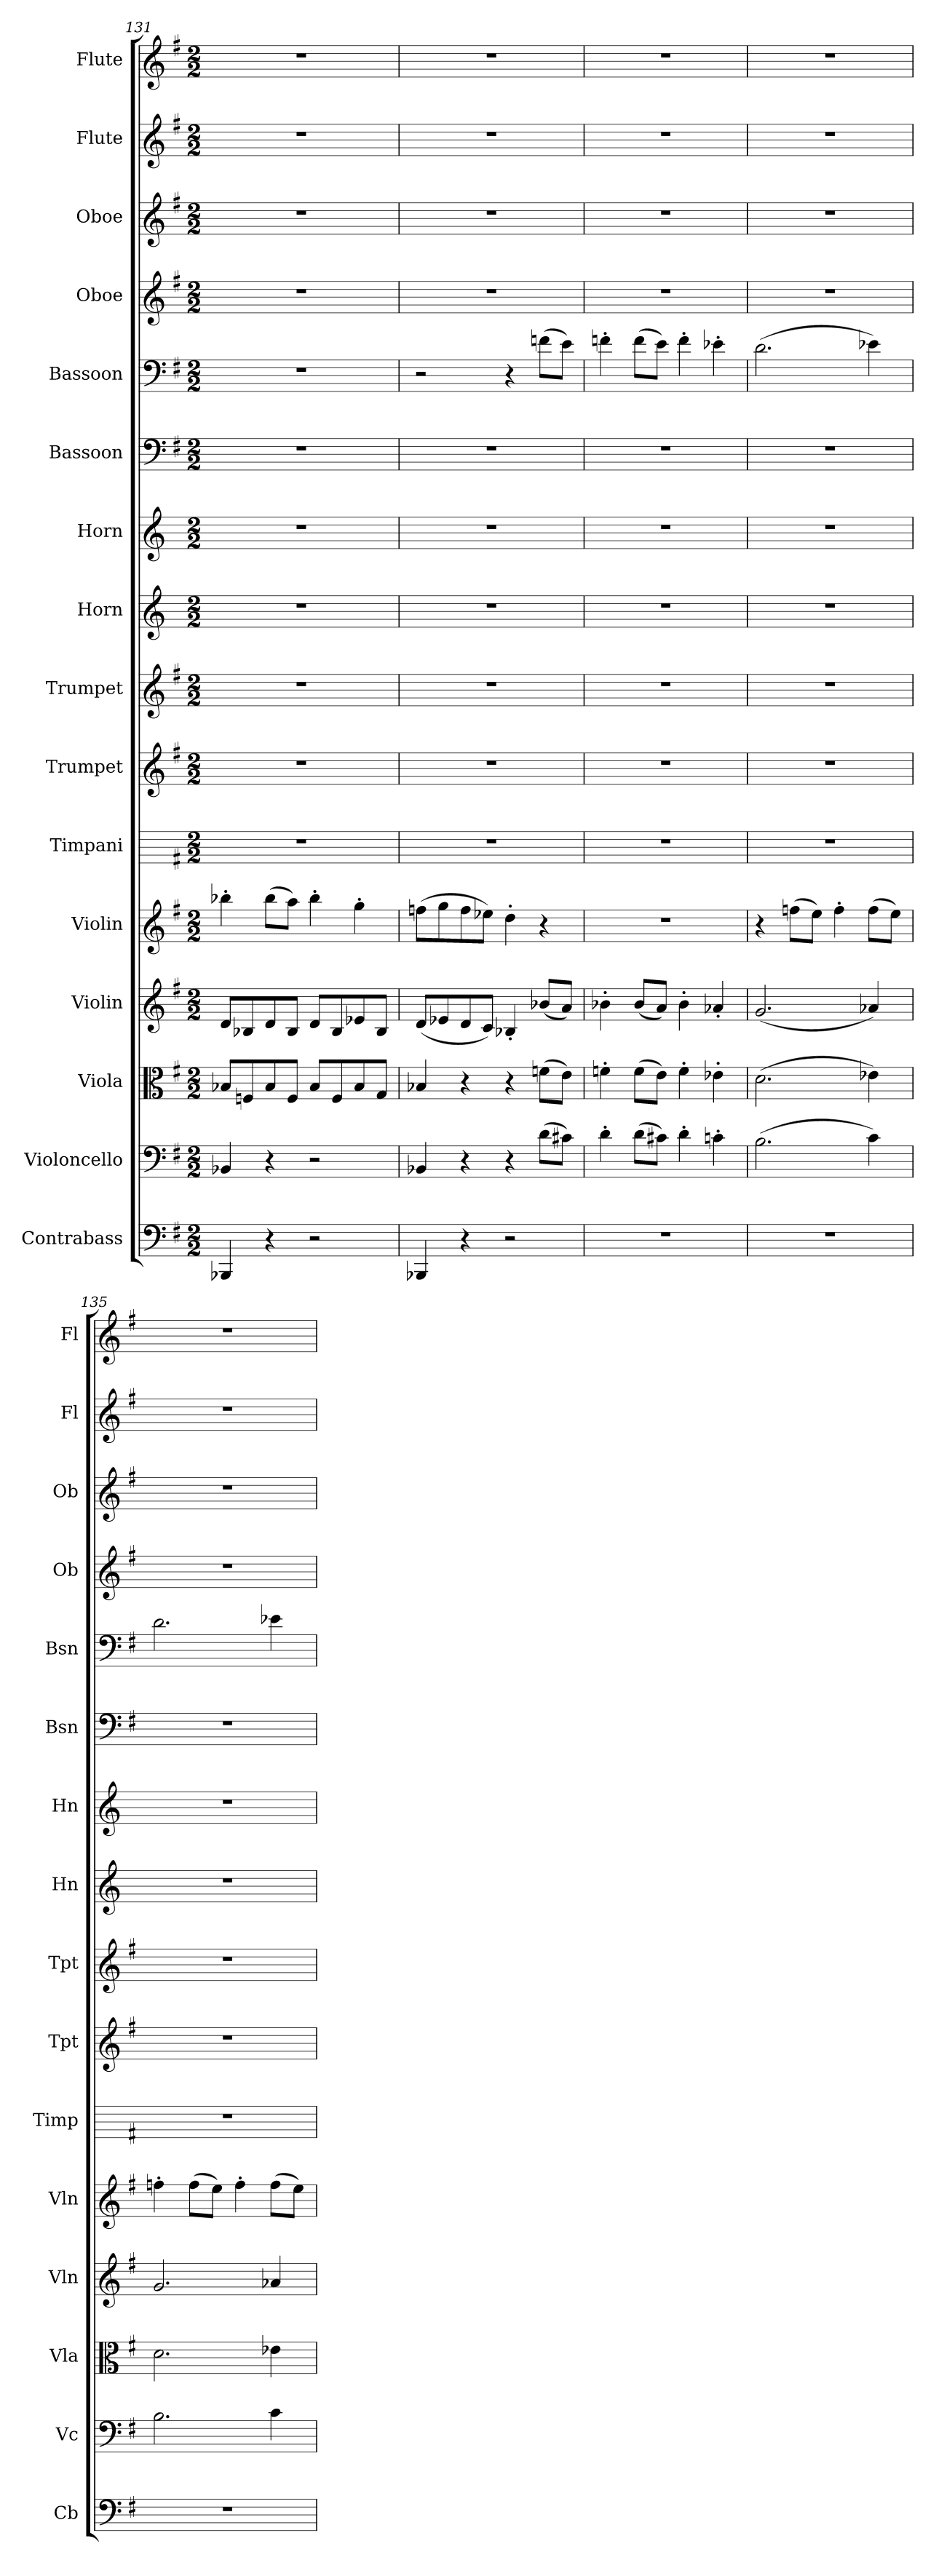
**kern	**kern	**kern	**kern	**kern	**kern	**kern	**kern	**kern	**kern	**kern	**kern	**kern	**kern	**kern	**kern
*part16	*part15	*part14	*part13	*part12	*part11	*part10	*part9	*part8	*part7	*part6	*part5	*part4	*part3	*part2	*part1
*staff16	*staff15	*staff14	*staff13	*staff12	*staff11	*staff10	*staff9	*staff8	*staff7	*staff6	*staff5	*staff4	*staff3	*staff2	*staff1
*I"Contrabass	*I"Violoncello	*I"Viola	*I"Violin	*I"Violin	*I"Timpani	*I"Trumpet	*I"Trumpet	*I"Horn	*I"Horn	*I"Bassoon	*I"Bassoon	*I"Oboe	*I"Oboe	*I"Flute	*I"Flute
*I'Cb	*I'Vc	*I'Vla	*I'Vln	*I'Vln	*I'Timp	*I'Tpt	*I'Tpt	*I'Hn	*I'Hn	*I'Bsn	*I'Bsn	*I'Ob	*I'Ob	*I'Fl	*I'Fl
*clefF4	*clefF4	*clefC3	*clefG2	*clefG2	*	*clefG2	*clefG2	*clefG2	*clefG2	*clefF4	*clefF4	*clefG2	*clefG2	*clefG2	*clefG2
*k[f#]	*k[f#]	*k[f#]	*k[f#]	*k[f#]	*k[f#]	*k[f#]	*k[f#]	*k[]	*k[]	*k[f#]	*k[f#]	*k[f#]	*k[f#]	*k[f#]	*k[f#]
*M2/2	*M2/2	*M2/2	*M2/2	*M2/2	*M2/2	*M2/2	*M2/2	*M2/2	*M2/2	*M2/2	*M2/2	*M2/2	*M2/2	*M2/2	*M2/2
=131	=131	=131	=131	=131	=131	=131	=131	=131	=131	=131	=131	=131	=131	=131	=131
4BBB-X"/	4BB-X"/	8B-X/L	8d/L	4bb-X'\	1r	1r	1r	1r	1r	1r	1r	1r	1r	1r	1r
.	.	8Fn/	8B-X/	.	.	.	.	.	.	.	.	.	.	.	.
4r	4r	8B-/	8d/	(8bb-\L	.	.	.	.	.	.	.	.	.	.	.
.	.	8F/J	8B-/J	8aa\J)	.	.	.	.	.	.	.	.	.	.	.
2r	2r	8B-/L	8d/L	4bb-'\	.	.	.	.	.	.	.	.	.	.	.
.	.	8F/	8B-/	.	.	.	.	.	.	.	.	.	.	.	.
.	.	8B-/	8e-X/	4gg'\	.	.	.	.	.	.	.	.	.	.	.
.	.	8G/J	8B-/J	.	.	.	.	.	.	.	.	.	.	.	.
=132	=132	=132	=132	=132	=132	=132	=132	=132	=132	=132	=132	=132	=132	=132	=132
4BBB-X"/	4BB-X"/	4B-X/	(8d/L	(8ffn\L	1r	1r	1r	1r	1r	1r	2r	1r	1r	1r	1r
.	.	.	8e-X/	8gg\	.	.	.	.	.	.	.	.	.	.	.
4r	4r	4r	8d/	8ff\	.	.	.	.	.	.	.	.	.	.	.
.	.	.	8c/J)	8ee-X\J)	.	.	.	.	.	.	.	.	.	.	.
2r	4r	4r	4B-X'/	4dd'\	.	.	.	.	.	.	4r	.	.	.	.
.	(8d\L	(8fn\L	(8b-X/L	4r	.	.	.	.	.	.	(8fn\L	.	.	.	.
.	8c#X\J)	8e\J)	8a/J)	.	.	.	.	.	.	.	8e\J)	.	.	.	.
=133	=133	=133	=133	=133	=133	=133	=133	=133	=133	=133	=133	=133	=133	=133	=133
1r	4d'\	4fn'\	4b-X'\	1r	1r	1r	1r	1r	1r	1r	4fn'\	1r	1r	1r	1r
.	(8d\L	(8f\L	(8b-/L	.	.	.	.	.	.	.	(8f\L	.	.	.	.
.	8c#X\J)	8e\J)	8a/J)	.	.	.	.	.	.	.	8e\J)	.	.	.	.
.	4d'\	4f'\	4b-'\	.	.	.	.	.	.	.	4f'\	.	.	.	.
.	4cn'\	4e-X'\	4a-X'/	.	.	.	.	.	.	.	4e-X'\	.	.	.	.
=134	=134	=134	=134	=134	=134	=134	=134	=134	=134	=134	=134	=134	=134	=134	=134
1r	(2.B\	(2.d\	(2.g/	4r	1r	1r	1r	1r	1r	1r	(2.d\	1r	1r	1r	1r
.	.	.	.	(8ffn\L	.	.	.	.	.	.	.	.	.	.	.
.	.	.	.	8ee\J)	.	.	.	.	.	.	.	.	.	.	.
.	.	.	.	4ff'\	.	.	.	.	.	.	.	.	.	.	.
.	4c\)	4e-X\)	4a-X/)	(8ff\L	.	.	.	.	.	.	4e-X\)	.	.	.	.
.	.	.	.	8ee\J)	.	.	.	.	.	.	.	.	.	.	.
=135	=135	=135	=135	=135	=135	=135	=135	=135	=135	=135	=135	=135	=135	=135	=135
1r	2.B\	2.d\	2.g/	4ffn'\	1r	1r	1r	1r	1r	1r	2.d\	1r	1r	1r	1r
.	.	.	.	(8ff\L	.	.	.	.	.	.	.	.	.	.	.
.	.	.	.	8ee\J)	.	.	.	.	.	.	.	.	.	.	.
.	.	.	.	4ff'\	.	.	.	.	.	.	.	.	.	.	.
.	4c\	4e-X\	4a-X/	(8ff\L	.	.	.	.	.	.	4e-X\	.	.	.	.
.	.	.	.	8ee\J)	.	.	.	.	.	.	.	.	.	.	.
=	=	=	=	=	=	=	=	=	=	=	=	=	=	=	=
*-	*-	*-	*-	*-	*-	*-	*-	*-	*-	*-	*-	*-	*-	*-	*-
